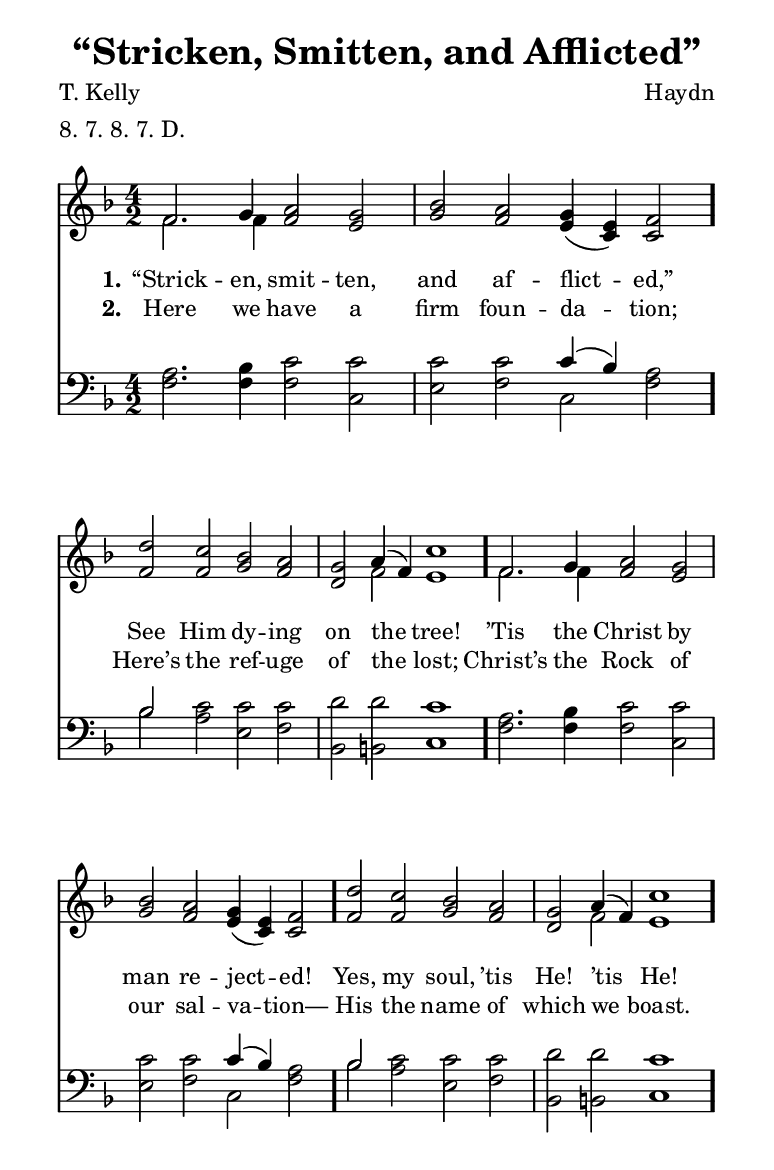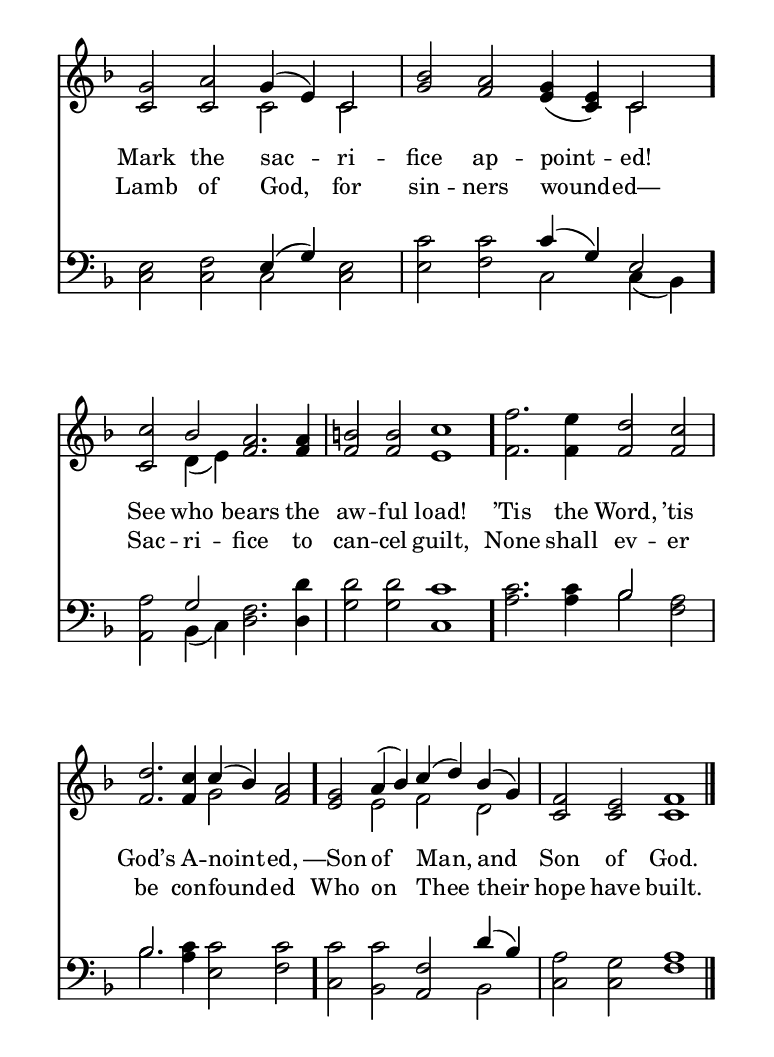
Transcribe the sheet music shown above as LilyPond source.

\include "common/global.ily"
\paper {
  \include "common/paper.ily"
  %ragged-bottom = ##t
  %ragged-last-bottom = ##t
  systems-per-page = ##f
  % XXX lilypond wants to put this on four systems, so let it ; but we should
  % probably expand font size until five systems is "natural"
  %systems-per-page = #(cond (is-eogsized 5) (#t #f))
  %page-count = ##f
}

\header{
  hymnnumber = "36"
  title = "“Stricken, Smitten, and Afflicted”"
  tunename = "Austria"
  meter = "8. 7. 8. 7. D."
  poet = "T. Kelly"
  composer = "Haydn"
  %copyright = ""
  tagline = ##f
}

% for fermata in MIDI
ta = { \tempo 2=90 }
tb = { \tempo 2=45 }

patternAA = { c2. c4 c2 c2 | c2 c2 c4( c4) c2 }
patternAB = { c2. c4 c2 c2 | c2 c2 c2      c2 }

patternBA = { c2 c2 c2 c2 | c2 c4( c4) c1 }
patternBB = { c2 c2 c2 c2 | c2 c2      c1 }

patternCA = { c2 c2 c4( c4) c2 | c2 c2 c4( c4) c2      }
patternCB = { c2 c2 c2      c2 | c2 c2 c4( c4) c2      }
patternCC = { c2 c2 c2      c2 | c2 c2 c2      c4( c4) }

patternDA = { c2 c2      c2. c4 | c2 c2 c1 }
patternDB = { c2 c4( c4) c2. c4 | c2 c2 c1 }

patternEA = { c2. c4 c2 c2 | c2. c4 c4( c4) c2 }
patternEB = { c2. c4 c2 c2 | c2. c4 c2      c2 }

patternFA = { c2 c4( c4) c4( c4) c4( c4) | c2 c2 c1 }
patternFB = { c2 c2      c2      c2      | c2 c2 c1 }
patternFC = { c2 c2      c2      c4( c4) | c2 c2 c1 }

global = {
  \include "common/overrides.ily"
  \override Staff.TimeSignature.style = #'numbered
  \time 4/2
  \override Score.MetronomeMark.transparent = ##t % hide all fermata changes too
  \ta
  \key f \major
  %\partial 4
  \autoBeamOff
}

notesSoprano = {
\global
\relative c' {

  \changePitch \patternAA { f g a g | bes a g e f }
  \changePitch \patternBA { d' c bes a | g a f c' }
  \changePitch \patternAA { f, g a g | bes a g e f }
  \changePitch \patternBA { d' c bes a | g a f c' }

  \changePitch \patternCA { g a g e c | bes' a g e c }
  \changePitch \patternDA { c' bes a a | b b c }
  \changePitch \patternEA { f e d c | d c c bes a }
  \changePitch \patternFA { g a bes c d bes g | f e f }

  \bar "|."

}
}

notesAlto = {
\global
\relative e' {

  \changePitch \patternAA { f f f e | g f e c c }
  \changePitch \patternBB { f f g f | d f e }
  \changePitch \patternAA { f f f e | g f e c c }
  \changePitch \patternBB { f f g f | d f e }

  \changePitch \patternCB { c c c c | g' f e c c }
  \changePitch \patternDB { c d e f f | f f e }
  \changePitch \patternEB { f f f f | f f g f }
  \changePitch \patternFB { e e f d | c c c }

}
}

notesTenor = {
\global
\relative a {

  \changePitch \patternAA { a bes c c | c c c bes a }
  \changePitch \patternBB { bes c c c | d d c }
  \changePitch \patternAA { a bes c c | c c c bes a }
  \changePitch \patternBB { bes c c c | d d c }

  \changePitch \patternCA { e, f e g e | c' c c g e }
  \changePitch \patternDA { a g f d' | d d c }
  \changePitch \patternEB { c c bes a | bes c c c }
  \changePitch \patternFC { c c f, d' bes | a g a }

}
}

notesBass = {
\global
\relative f {

  \changePitch \patternAB { f f f c | e f c f }
  \changePitch \patternBB { bes a e f | bes, b c }
  \changePitch \patternAB { f f f c | e f c f }
  \changePitch \patternBB { bes a e f | bes, b c }

  \changePitch \patternCC { c c c c | e f c c bes }
  \changePitch \patternDB { a bes c d d | g g c, }
  \changePitch \patternEB { a' a bes f | bes a e f }
  \changePitch \patternFB { c bes a bes | c c f }

}
}

wordsA = \lyricmode {
\set stanza = "1."

“Strick -- en, smit -- ten, and af -- flict -- ed,” \bar "."
See Him dy -- ing on the tree! \bar "."
’Tis the Christ by man re -- ject -- ed! \bar "."
Yes, my soul, ’tis He! ’tis He! \bar "."
Mark the sac -- ri -- fice ap -- point -- ed! \bar "."
See who bears the aw -- ful load! \bar "."
’Tis the Word, ’tis God’s A -- noint -- ed, \bar "."
—Son of Man, and Son of God. \bar "."

}

wordsB = \lyricmode {
\set stanza = "2."

Here we have a firm foun -- da -- tion;
Here’s the ref -- uge of the lost;
Christ’s the Rock of our sal -- va -- tion—
His the name of which we boast.
Lamb of God, for sin -- ners wound -- ed—
Sac -- ri -- fice to can -- cel guilt,
None shall ev -- er be con -- found -- ed
Who on Thee their hope have built.

}

\score {
  \context ChoirStaff <<
    \context Staff = upper <<
      \set Staff.autoBeaming = ##f
      \set ChoirStaff.systemStartDelimiter = #'SystemStartBar
      \set ChoirStaff.printPartCombineTexts = ##f
      \partcombine #'(2 . 9) \notesSoprano \notesAlto
      \context NullVoice = sopranos { \voiceOne << \notesSoprano >> }
      \context NullVoice = altos { \voiceTwo << \notesAlto >> }
      \context Lyrics = one   \lyricsto sopranos \wordsA
      \context Lyrics = two   \lyricsto sopranos \wordsB
    >>
    \context Staff = men <<
      \clef bass
      \set ChoirStaff.printPartCombineTexts = ##f
      \partcombine #'(2 . 9) \notesTenor \notesBass
      \context NullVoice = tenors { \voiceOne << \notesTenor >> }
      \context NullVoice = basses { \voiceTwo << \notesBass >> }
    >>
  >>
  \layout {
    \include "common/layout.ily"
  }
  \midi{
    \include "common/midi.ily"
  }
}

\version "2.19.49"  % necessary for upgrading to future LilyPond versions.

% vi:set et ts=2 sw=2 ai nocindent syntax=lilypond:
